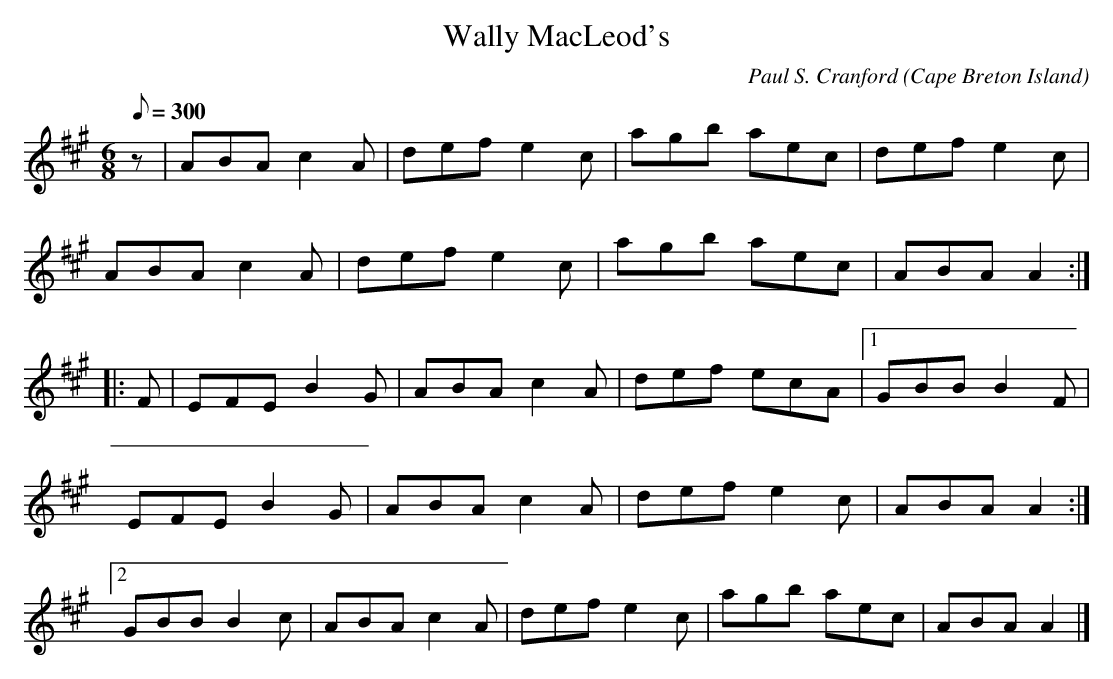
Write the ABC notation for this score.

X:1
T:Wally MacLeod's
C:Paul S. Cranford
O:Cape Breton Island
L:1/8
M:6/8
Q:300
K:A
z|ABA c2 A|def e2 c|agb aec|def e2 c|
ABA c2 A|def e2 c|agb aec|ABA A2:|
|:F|EFE B2 G|ABA c2 A|def ecA|1GBB B2 F|
EFE B2 G|ABA c2 A|def e2 c|ABA A2:|
[2GBB B2 c|ABA c2 A|def e2 c|agb aec|ABA A2|]
